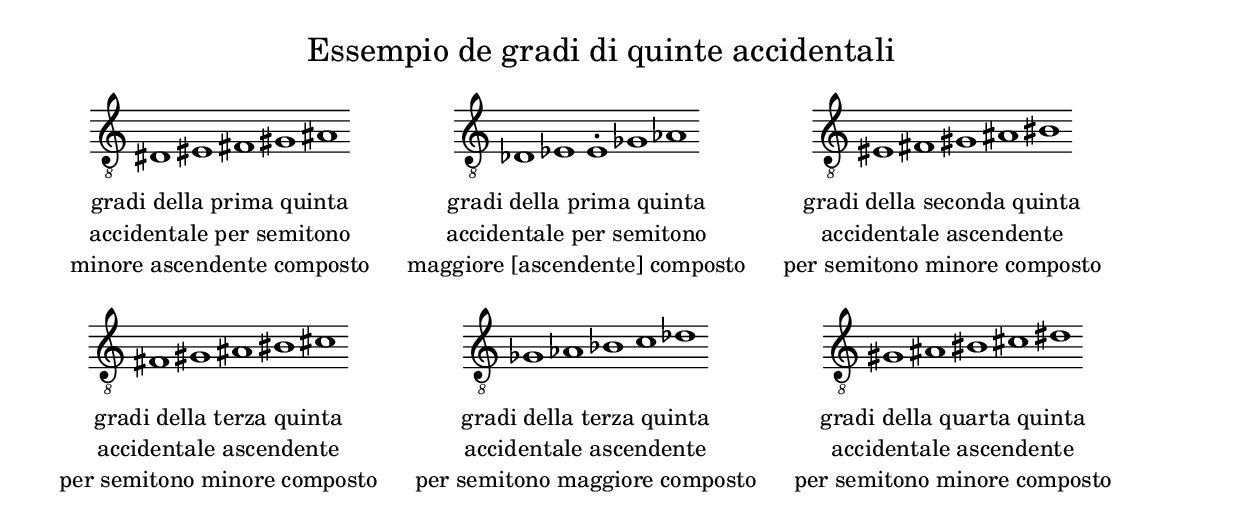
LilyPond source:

\version "2.22.2"

% Auto generated file

\header {
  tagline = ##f
}

dot = {
   \once \override Script.add-stem-support = ##f
   \once \override Script.toward-stem-shift = 0
   \once \override Script.skyline-horizontal-padding = 0
   \once \override Script.direction = 1
   \once \override Script.font-size = 1
}

\markup {
  \center-column {
    \line {
      \center-align
      \fontsize#3 { \concat { \normal-text "Essempio de gradi di quinte accidentali"} }
    }
    \null
    \line {
      \center-column {

        \line {
          \score {
            <<
              \new Staff \with { instrumentName = ""} {
                \override Staff.TimeSignature.stencil = ##f
                \override Staff.NoteHead.style = #'baroque
                \accidentalStyle Score.forget
                \override Rest.style = #'default
                \override NoteHead.style = #'default
                \cadenzaOn
                \clef "treble_8"
                \key c #`((0 . ,NATURAL) (1 . ,NATURAL) (2 . ,NATURAL)
                          (3 . ,NATURAL) (4 . ,NATURAL) (5 . ,NATURAL)
                          (6 . ,NATURAL))  dis1   eis1   fis1   gis1   ais1  
                \cadenzaOff
              }
            >>
            \layout {
              \context {
                \Score
                \override SpacingSpanner.common-shortest-duration = #(ly:make-moment 1)
              }
            }
          }
        }
        \null
        \line {
          \left-align {  \normal-text "gradi della prima quinta" }
        }
        \line {
          \left-align {  \normal-text "accidentale per semitono" }
        }
        \line {
          \left-align {  \normal-text "minore ascendente composto" }
        }

      }
      \hspace #3 
      \center-column {

        \line {
          \score {
            <<
              \new Staff \with { instrumentName = ""} {
                \override Staff.TimeSignature.stencil = ##f
                \override Staff.NoteHead.style = #'baroque
                \accidentalStyle Score.forget
                \override Rest.style = #'default
                \override NoteHead.style = #'default
                \cadenzaOn
                \clef "treble_8"
                \key c #`((0 . ,NATURAL) (1 . ,NATURAL) (2 . ,NATURAL)
                          (3 . ,NATURAL) (4 . ,NATURAL) (5 . ,NATURAL)
                          (6 . ,NATURAL))  des1   es1   \dot e1-.   ges1   as1  
                \cadenzaOff
              }
            >>
            \layout {
              \context {
                \Score
                \override SpacingSpanner.common-shortest-duration = #(ly:make-moment 1)
              }
            }
          }
        }
        \null
        \line {
          \left-align {  \normal-text "gradi della prima quinta" }
        }
        \line {
          \left-align {  \normal-text "accidentale per semitono" }
        }
        \line {
          \left-align {  \normal-text "maggiore [ascendente] composto" }
        }

      }
      \hspace #3 
      \center-column {

        \line {
          \score {
            <<
              \new Staff \with { instrumentName = ""} {
                \override Staff.TimeSignature.stencil = ##f
                \override Staff.NoteHead.style = #'baroque
                \accidentalStyle Score.forget
                \override Rest.style = #'default
                \override NoteHead.style = #'default
                \cadenzaOn
                \clef "treble_8"
                \key c #`((0 . ,NATURAL) (1 . ,NATURAL) (2 . ,NATURAL)
                          (3 . ,NATURAL) (4 . ,NATURAL) (5 . ,NATURAL)
                          (6 . ,NATURAL))  eis1   fis1   gis1   ais1   bis1  
                \cadenzaOff
              }
            >>
            \layout {
              \context {
                \Score
                \override SpacingSpanner.common-shortest-duration = #(ly:make-moment 1)
              }
            }
          }
        }
        \null
        \line {
          \left-align {  \normal-text "gradi della seconda quinta" }
        }
        \line {
          \left-align {  \normal-text "accidentale ascendente" }
        }
        \line {
          \left-align {  \normal-text "per semitono minore composto" }
        }

      }
      \hspace #3 
    }
    \null
    \null
    \line {      \center-column {

        \line {
          \score {
            <<
              \new Staff \with { instrumentName = ""} {
                \override Staff.TimeSignature.stencil = ##f
                \override Staff.NoteHead.style = #'baroque
                \accidentalStyle Score.forget
                \override Rest.style = #'default
                \override NoteHead.style = #'default
                \cadenzaOn
                \clef "treble_8"
                \key c #`((0 . ,NATURAL) (1 . ,NATURAL) (2 . ,NATURAL)
                          (3 . ,NATURAL) (4 . ,NATURAL) (5 . ,NATURAL)
                          (6 . ,NATURAL))  fis1   gis1   ais1   bis1   cis'1  
                \cadenzaOff
              }
            >>
            \layout {
              \context {
                \Score
                \override SpacingSpanner.common-shortest-duration = #(ly:make-moment 1)
              }
            }
          }
        }
        \null
        \line {
          \left-align {  \normal-text "gradi della terza quinta" }
        }
        \line {
          \left-align {  \normal-text "accidentale ascendente" }
        }
        \line {
          \left-align {  \normal-text "per semitono minore composto" }
        }

      }
      \hspace #3 
      \center-column {

        \line {
          \score {
            <<
              \new Staff \with { instrumentName = ""} {
                \override Staff.TimeSignature.stencil = ##f
                \override Staff.NoteHead.style = #'baroque
                \accidentalStyle Score.forget
                \override Rest.style = #'default
                \override NoteHead.style = #'default
                \cadenzaOn
                \clef "treble_8"
                \key c #`((0 . ,NATURAL) (1 . ,NATURAL) (2 . ,NATURAL)
                          (3 . ,NATURAL) (4 . ,NATURAL) (5 . ,NATURAL)
                          (6 . ,NATURAL))  ges1   as1   bes1   c'1   des'1  
                \cadenzaOff
              }
            >>
            \layout {
              \context {
                \Score
                \override SpacingSpanner.common-shortest-duration = #(ly:make-moment 1)
              }
            }
          }
        }
        \null
        \line {
          \left-align {  \normal-text "gradi della terza quinta" }
        }
        \line {
          \left-align {  \normal-text "accidentale ascendente" }
        }
        \line {
          \left-align {  \normal-text "per semitono maggiore composto" }
        }

      }
      \hspace #3 
      \center-column {

        \line {
          \score {
            <<
              \new Staff \with { instrumentName = ""} {
                \override Staff.TimeSignature.stencil = ##f
                \override Staff.NoteHead.style = #'baroque
                \accidentalStyle Score.forget
                \override Rest.style = #'default
                \override NoteHead.style = #'default
                \cadenzaOn
                \clef "treble_8"
                \key c #`((0 . ,NATURAL) (1 . ,NATURAL) (2 . ,NATURAL)
                          (3 . ,NATURAL) (4 . ,NATURAL) (5 . ,NATURAL)
                          (6 . ,NATURAL))  gis1   ais1   bis1   cis'1   dis'1  
                \cadenzaOff
              }
            >>
            \layout {
              \context {
                \Score
                \override SpacingSpanner.common-shortest-duration = #(ly:make-moment 1)
              }
            }
          }
        }
        \null
        \line {
          \left-align {  \normal-text "gradi della quarta quinta" }
        }
        \line {
          \left-align {  \normal-text "accidentale ascendente" }
        }
        \line {
          \left-align {  \normal-text "per semitono minore composto" }
        }

      }
      \hspace #3 

    }
  }
}